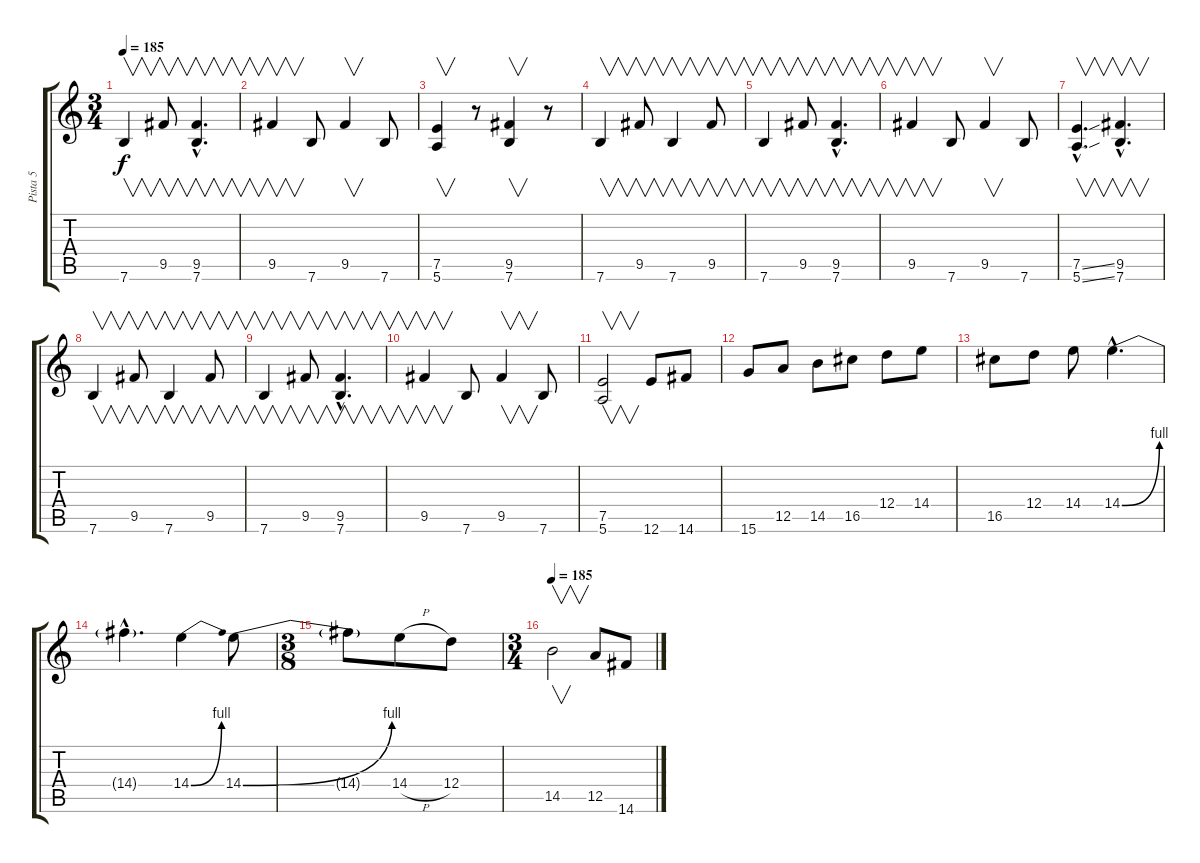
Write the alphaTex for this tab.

\track ("Pista 5" "Pista 5") {instrument distortionguitar}
\staff {score tabs}
\tuning (E4 B3 G3 D3 A2 E2) {hide}
\ts (3 4)
\tempo 185
\clef g2
\ks c
7.6.4{v dy f} 9.5.8{v} (9.5{hac} 7.6{hac}).4{v d} |
9.5.4{v} 7.6.8 9.5.4{v} 7.6.8 |
(7.5 5.6).4{v} r.8 (9.5 7.6).4{v} r.8 |
7.6.4{v} 9.5.8{v} 7.6.4{v} 9.5.8{v} |
7.6.4{v} 9.5.8{v} (9.5{hac} 7.6{hac}).4{v d} |
9.5.4{v} 7.6.8 9.5.4{v} 7.6.8 |
(7.5{ss hac} 5.6{ss hac}).4{v d} (9.5{hac} 7.6{hac}).4{v d} |
7.6.4{v} 9.5.8{v} 7.6.4{v} 9.5.8{v} |
7.6.4{v} 9.5.8{v} (9.5{hac} 7.6{hac}).4{v d} |
9.5.4{v} 7.6.8 9.5.4{v} 7.6.8 |
(7.5 5.6).2{v} 12.6.8 14.6.8 |
15.6.8{volume 16 balance 8} 12.5.8 14.5.8 16.5.8 12.4.8 14.4.8 |
16.5.8 12.4.8 14.4.8 14.4{be (bend 0 0 60 4) hac}.4{d} |
14.4{hac t}.4{d} 14.4{be (bend 0 0 60 4)}.4 14.4{be (bend 0 0 60 4)}.8 |
\ts (3 8)
14.4{t}.8 14.4{h}.8 12.4.8 |
\ts (3 4)
\tempo 185
14.5.2{v} 12.5.8 14.6.8
